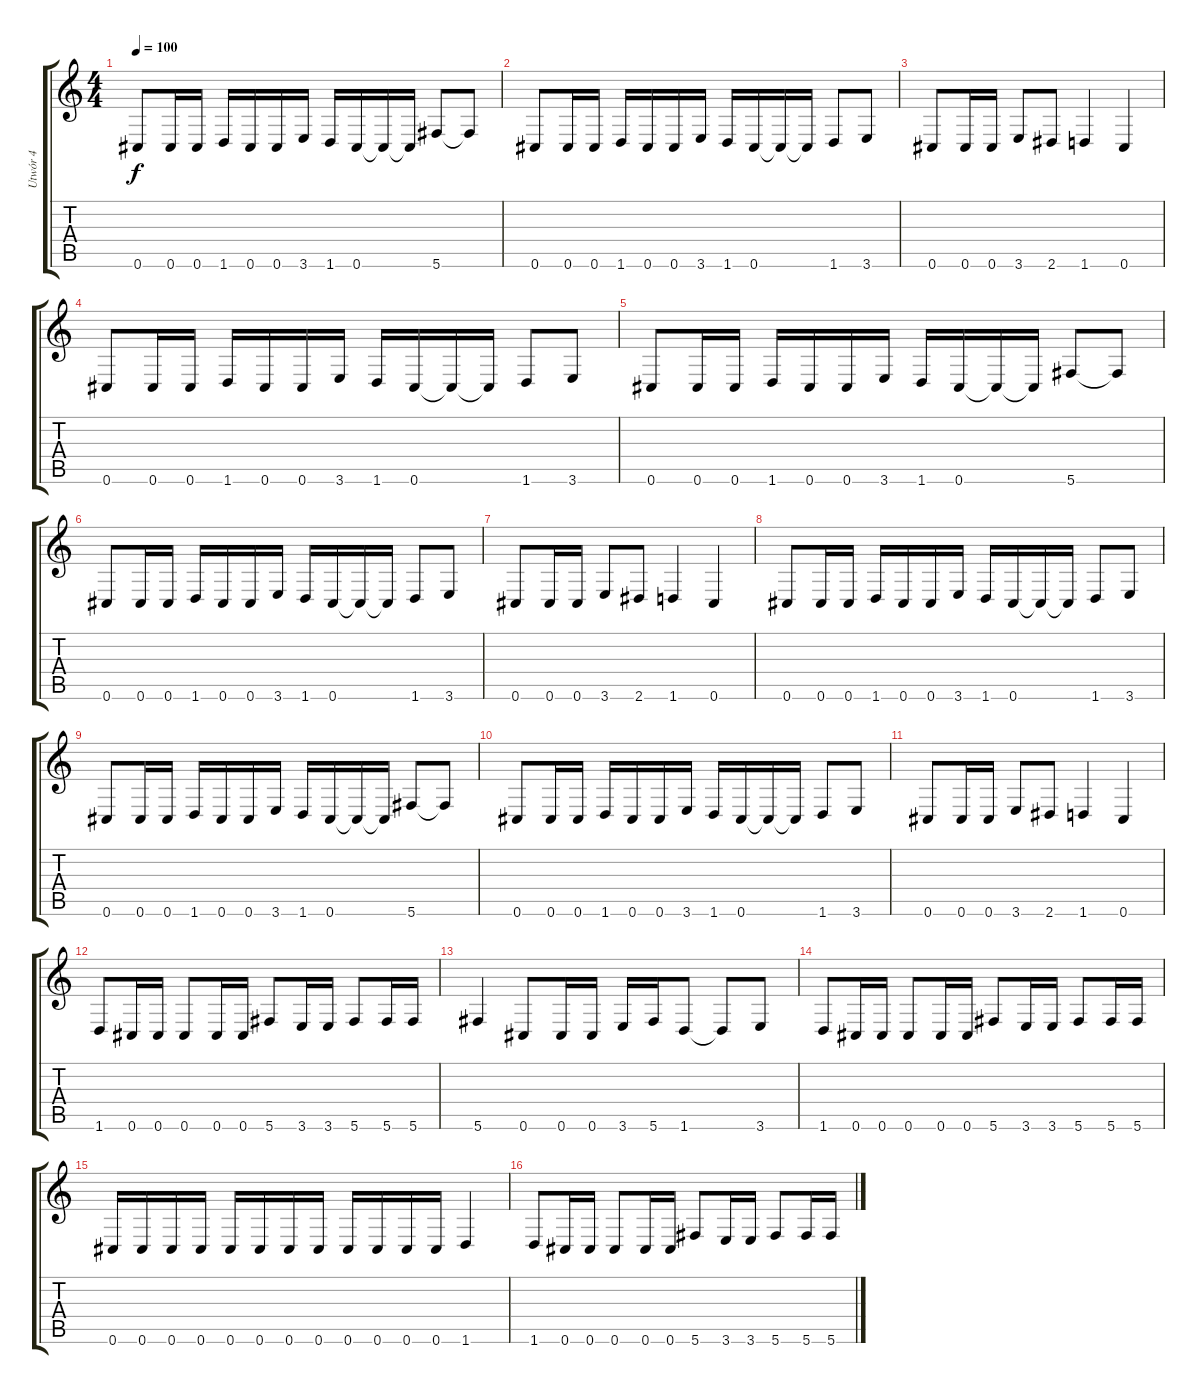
\track ("Utwór 4" "Utwór 4") {instrument electricbasspick}
\staff {score tabs}
\tuning (Db4 Ab3 E3 B2 Gb2 Db2) {hide}
\ts (4 4)
\tempo 100
\clef g2
\ks c
0.6.8{dy f} 0.6.16 0.6.16 1.6.16 0.6.16 0.6.16 3.6.16 1.6.16 0.6.16 0.6{t}.16 0.6{t}.16 5.6.8 5.6{t}.8 |
0.6.8 0.6.16 0.6.16 1.6.16 0.6.16 0.6.16 3.6.16 1.6.16 0.6.16 0.6{t}.16 0.6{t}.16 1.6.8 3.6.8 |
0.6.8 0.6.16 0.6.16 3.6.8 2.6.8 1.6.4 0.6.4 |
0.6.8 0.6.16 0.6.16 1.6.16 0.6.16 0.6.16 3.6.16 1.6.16 0.6.16 0.6{t}.16 0.6{t}.16 1.6.8 3.6.8 |
0.6.8 0.6.16 0.6.16 1.6.16 0.6.16 0.6.16 3.6.16 1.6.16 0.6.16 0.6{t}.16 0.6{t}.16 5.6.8 5.6{t}.8 |
0.6.8 0.6.16 0.6.16 1.6.16 0.6.16 0.6.16 3.6.16 1.6.16 0.6.16 0.6{t}.16 0.6{t}.16 1.6.8 3.6.8 |
0.6.8 0.6.16 0.6.16 3.6.8 2.6.8 1.6.4 0.6.4 |
0.6.8 0.6.16 0.6.16 1.6.16 0.6.16 0.6.16 3.6.16 1.6.16 0.6.16 0.6{t}.16 0.6{t}.16 1.6.8 3.6.8 |
0.6.8 0.6.16 0.6.16 1.6.16 0.6.16 0.6.16 3.6.16 1.6.16 0.6.16 0.6{t}.16 0.6{t}.16 5.6.8 5.6{t}.8 |
0.6.8 0.6.16 0.6.16 1.6.16 0.6.16 0.6.16 3.6.16 1.6.16 0.6.16 0.6{t}.16 0.6{t}.16 1.6.8 3.6.8 |
0.6.8 0.6.16 0.6.16 3.6.8 2.6.8 1.6.4 0.6.4 |
1.6.8 0.6.16 0.6.16 0.6.8 0.6.16 0.6.16 5.6.8 3.6.16 3.6.16 5.6.8 5.6.16 5.6.16 |
5.6.4 0.6.8 0.6.16 0.6.16 3.6.16 5.6.16 1.6.8 1.6{t}.8 3.6.8 |
1.6.8 0.6.16 0.6.16 0.6.8 0.6.16 0.6.16 5.6.8 3.6.16 3.6.16 5.6.8 5.6.16 5.6.16 |
0.6.16 0.6.16 0.6.16 0.6.16 0.6.16 0.6.16 0.6.16 0.6.16 0.6.16 0.6.16 0.6.16 0.6.16 1.6.4 |
1.6.8 0.6.16 0.6.16 0.6.8 0.6.16 0.6.16 5.6.8 3.6.16 3.6.16 5.6.8 5.6.16 5.6.16
